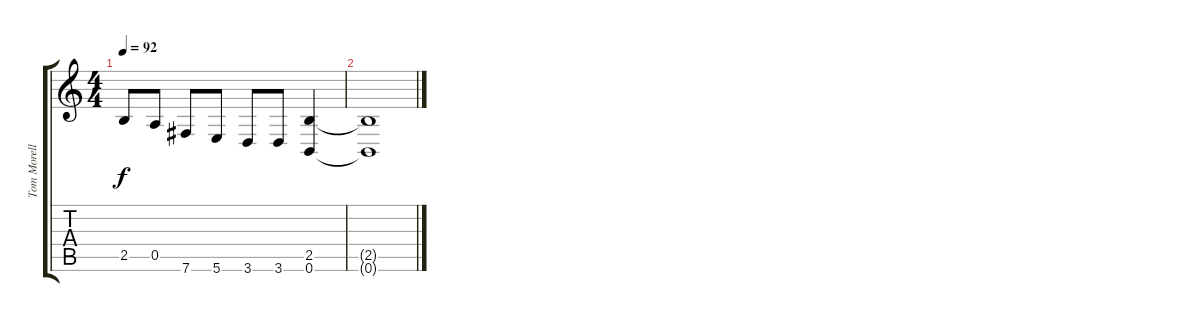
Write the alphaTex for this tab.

\track ("Tom Morello (Guitar)" "Tom Morell") {instrument distortionguitar}
\staff {score tabs}
\tuning (E4 B3 G3 D3 A2 B1) {hide}
\ts (4 4)
\tempo 92
\clef g2
\ks c
2.5.8{dy f} 0.5.8 7.6.8 5.6.8 3.6.8 3.6.8 (2.5 0.6).4 |
(2.5{t} 0.6{t}).1{volume 0}
